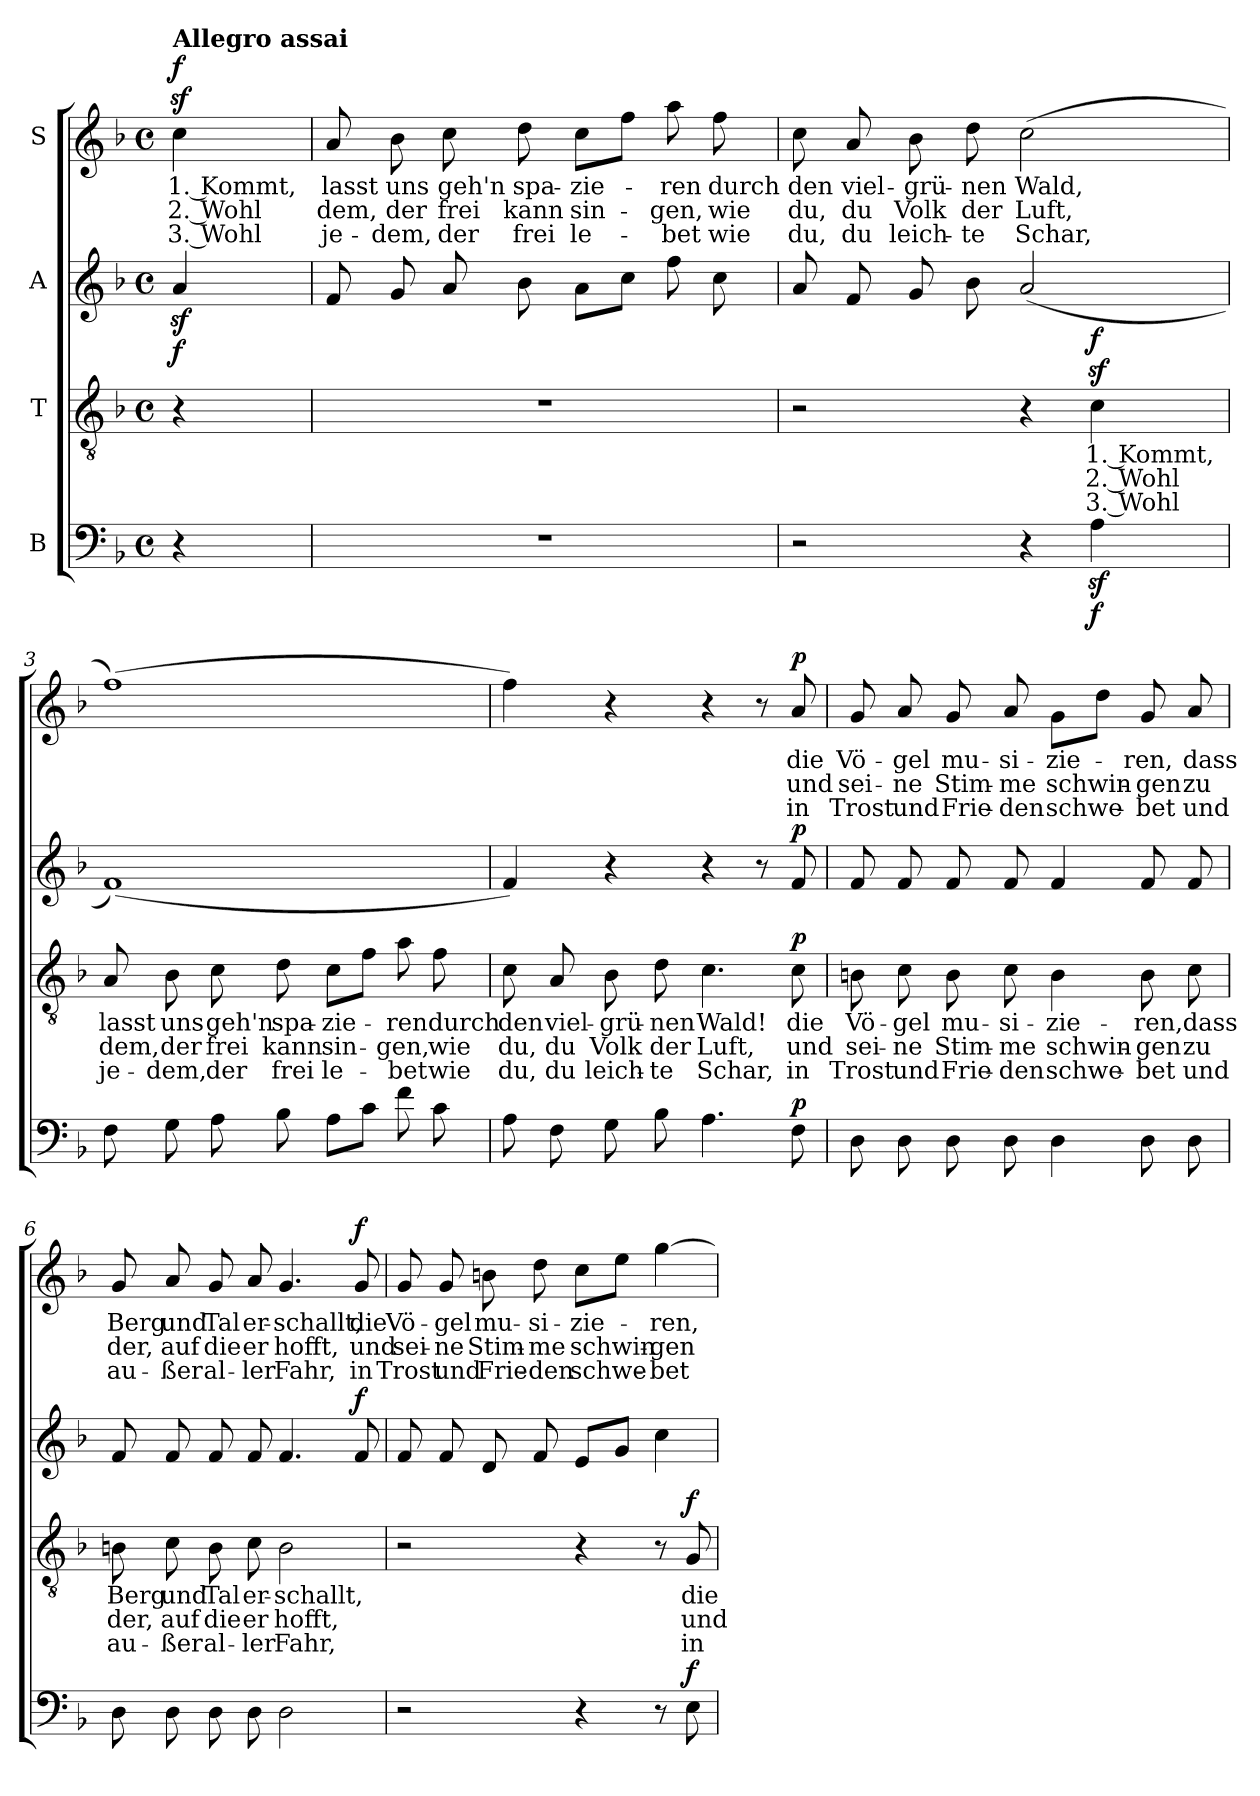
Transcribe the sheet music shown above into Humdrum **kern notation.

**kern	**dynam	**kern	**text	**text	**text	**dynam	**kern	**dynam	**kern	**text	**text	**text	**dynam
*part4	*part4	*part3	*part3	*part3	*part3	*part3	*part2	*part2	*part1	*part1	*part1	*part1	*part1
*staff4	*staff4	*staff3	*staff3	*staff3	*staff3	*staff3	*staff2	*staff2	*staff1	*staff1	*staff1	*staff1	*staff1
*I"B	*	*I"T	*	*	*	*	*I"A	*	*I"S	*	*	*	*
*clefF4	*	*clefGv2	*	*	*	*	*clefG2	*	*clefG2	*	*	*	*
*k[b-]	*	*k[b-]	*	*	*	*	*k[b-]	*	*k[b-]	*	*	*	*
*M4/4	*	*M4/4	*	*	*	*	*M4/4	*	*M4/4	*	*	*	*
*met(c)	*	*met(c)	*	*	*	*	*met(c)	*	*met(c)	*	*	*	*
=	=	=	=	=	=	=	=	=	=	=	=	=	=
!	!	!	!	!	!	!	!	!	!LO:TX:a:B:t=Allegro assai	!	!	!	!
!	!	!	!	!	!	!	!	!LO:DY:b	!	!	!	!	!LO:DY:b
4r	.	4r	.	.	.	.	4az>/	f	4ccz>\	1. Kommt,	2. Wohl	3. Wohl	f
=1	=1	=1	=1	=1	=1	=1	=1	=1	=1	=1	=1	=1	=1
1r	.	1r	.	.	.	.	8f/	.	8a/	lasst	dem,	je-	.
.	.	.	.	.	.	.	8g/	.	8b-\	uns	der	-dem,	.
.	.	.	.	.	.	.	8a/	.	8cc\	geh'n	frei	der	.
.	.	.	.	.	.	.	8b-\	.	8dd\	spa-	kann	frei	.
.	.	.	.	.	.	.	8a\L	.	8cc\L	-zie-	sin-	le-	.
.	.	.	.	.	.	.	8cc\J	.	8ff\J	.	.	.	.
.	.	.	.	.	.	.	8ff\	.	8aa\	-ren	-gen,	-bet	.
.	.	.	.	.	.	.	8cc\	.	8ff\	durch	wie	wie	.
=2	=2	=2	=2	=2	=2	=2	=2	=2	=2	=2	=2	=2	=2
2r	.	2r	.	.	.	.	8a/	.	8cc\	den	du,	du,	.
.	.	.	.	.	.	.	8f/	.	8a/	viel-	du	du	.
.	.	.	.	.	.	.	8g/	.	8b-\	-grü-	Volk	leich-	.
.	.	.	.	.	.	.	8b-\	.	8dd\	-nen	der	-te	.
4r	.	4r	.	.	.	.	(2a/	.	(2cc\	Wald,	Luft,	Schar,	.
!	!LO:DY:b	!	!	!	!	!LO:DY:b	!	!	!	!	!	!	!
4Az>\	f	4cz>\	1. Kommt,	2. Wohl	3. Wohl	f	.	.	.	.	.	.	.
=3	=3	=3	=3	=3	=3	=3	=3	=3	=3	=3	=3	=3	=3
8F\	.	8A/	lasst	dem,	je-	.	(1f)	.	(1ff)	.	.	.	.
8G\	.	8B-\	uns	der	-dem,	.	.	.	.	.	.	.	.
8A\	.	8c\	geh'n	frei	der	.	.	.	.	.	.	.	.
8B-\	.	8d\	spa-	kann	frei	.	.	.	.	.	.	.	.
8A\L	.	8c\L	-zie-	sin-	le-	.	.	.	.	.	.	.	.
8c\J	.	8f\J	.	.	.	.	.	.	.	.	.	.	.
8f\	.	8a\	-ren	-gen,	-bet	.	.	.	.	.	.	.	.
8c\	.	8f\	durch	wie	wie	.	.	.	.	.	.	.	.
!!LO:LB:g=z
=4	=4	=4	=4	=4	=4	=4	=4	=4	=4	=4	=4	=4	=4
8A\	.	8c\	den	du,	du,	.	4f/)	.	4ff\)	.	.	.	.
8F\	.	8A/	viel-	du	du	.	.	.	.	.	.	.	.
8G\	.	8B-\	-grü-	Volk	leich-	.	4r	.	4r	.	.	.	.
8B-\	.	8d\	-nen	der	-te	.	.	.	.	.	.	.	.
4.A\	.	4.c\	Wald!	Luft,	Schar,	.	4r	.	4r	.	.	.	.
.	.	.	.	.	.	.	8r	.	8r	.	.	.	.
!	!LO:DY:a	!	!	!	!	!LO:DY:a	!	!LO:DY:a	!	!	!	!	!LO:DY:a
8F\	p	8c\	die	und	in	p	8f/	p	8a/	die	und	in	p
=5	=5	=5	=5	=5	=5	=5	=5	=5	=5	=5	=5	=5	=5
8D\	.	8Bn\	Vö-	sei-	Trost	.	8f/	.	8g/	Vö-	sei-	Trost	.
8D\	.	8c\	-gel	-ne	und	.	8f/	.	8a/	-gel	-ne	und	.
8D\	.	8B\	mu-	Stim-	Frie-	.	8f/	.	8g/	mu-	Stim-	Frie-	.
8D\	.	8c\	-si-	-me	-den	.	8f/	.	8a/	-si-	-me	-den	.
4D\	.	4B\	-zie-	schwin-	schwe-	.	4f/	.	8g\L	-zie-	schwin-	schwe-	.
.	.	.	.	.	.	.	.	.	8dd\J	.	.	.	.
8D\	.	8B\	-ren,	-gen	-bet	.	8f/	.	8g/	-ren,	-gen	-bet	.
8D\	.	8c\	dass	zu	und	.	8f/	.	8a/	dass	zu	und	.
=6	=6	=6	=6	=6	=6	=6	=6	=6	=6	=6	=6	=6	=6
8D\	.	8Bn\	Berg	der,	au-	.	8f/	.	8g/	Berg	der,	au-	.
8D\	.	8c\	und	auf	-ßer	.	8f/	.	8a/	und	auf	-ßer	.
8D\	.	8B\	Tal	die	al-	.	8f/	.	8g/	Tal	die	al-	.
8D\	.	8c\	er-	er	-ler	.	8f/	.	8a/	er-	er	-ler	.
2D\	.	2B\	-schallt,	hofft,	Fahr,	.	4.f/	.	4.g/	-schallt,	hofft,	Fahr,	.
!	!	!	!	!	!	!	!	!LO:DY:a	!	!	!	!	!LO:DY:a
.	.	.	.	.	.	.	8f/	f	8g/	die	und	in	f
!!LO:LB:g=z
=7	=7	=7	=7	=7	=7	=7	=7	=7	=7	=7	=7	=7	=7
2r	.	2r	.	.	.	.	8f/	.	8g/	Vö-	sei-	Trost	.
.	.	.	.	.	.	.	8f/	.	8g/	-gel	-ne	und	.
.	.	.	.	.	.	.	8d/	.	8bn\	mu-	Stim-	Frie-	.
.	.	.	.	.	.	.	8f/	.	8dd\	-si-	-me	-den	.
4r	.	4r	.	.	.	.	8e/L	.	8cc\L	-zie-	schwin-	schwe-	.
.	.	.	.	.	.	.	8g/J	.	8ee\J	.	.	.	.
8r	.	8r	.	.	.	.	4cc\	.	[4gg\	-ren,	-gen	-bet	.
!	!LO:DY:a	!	!	!	!	!LO:DY:a	!	!	!	!	!	!	!
8E\	f	8G/	die	und	in	f	.	.	.	.	.	.	.
=	=	=	=	=	=	=	=	=	=	=	=	=	=
*-	*-	*-	*-	*-	*-	*-	*-	*-	*-	*-	*-	*-	*-
